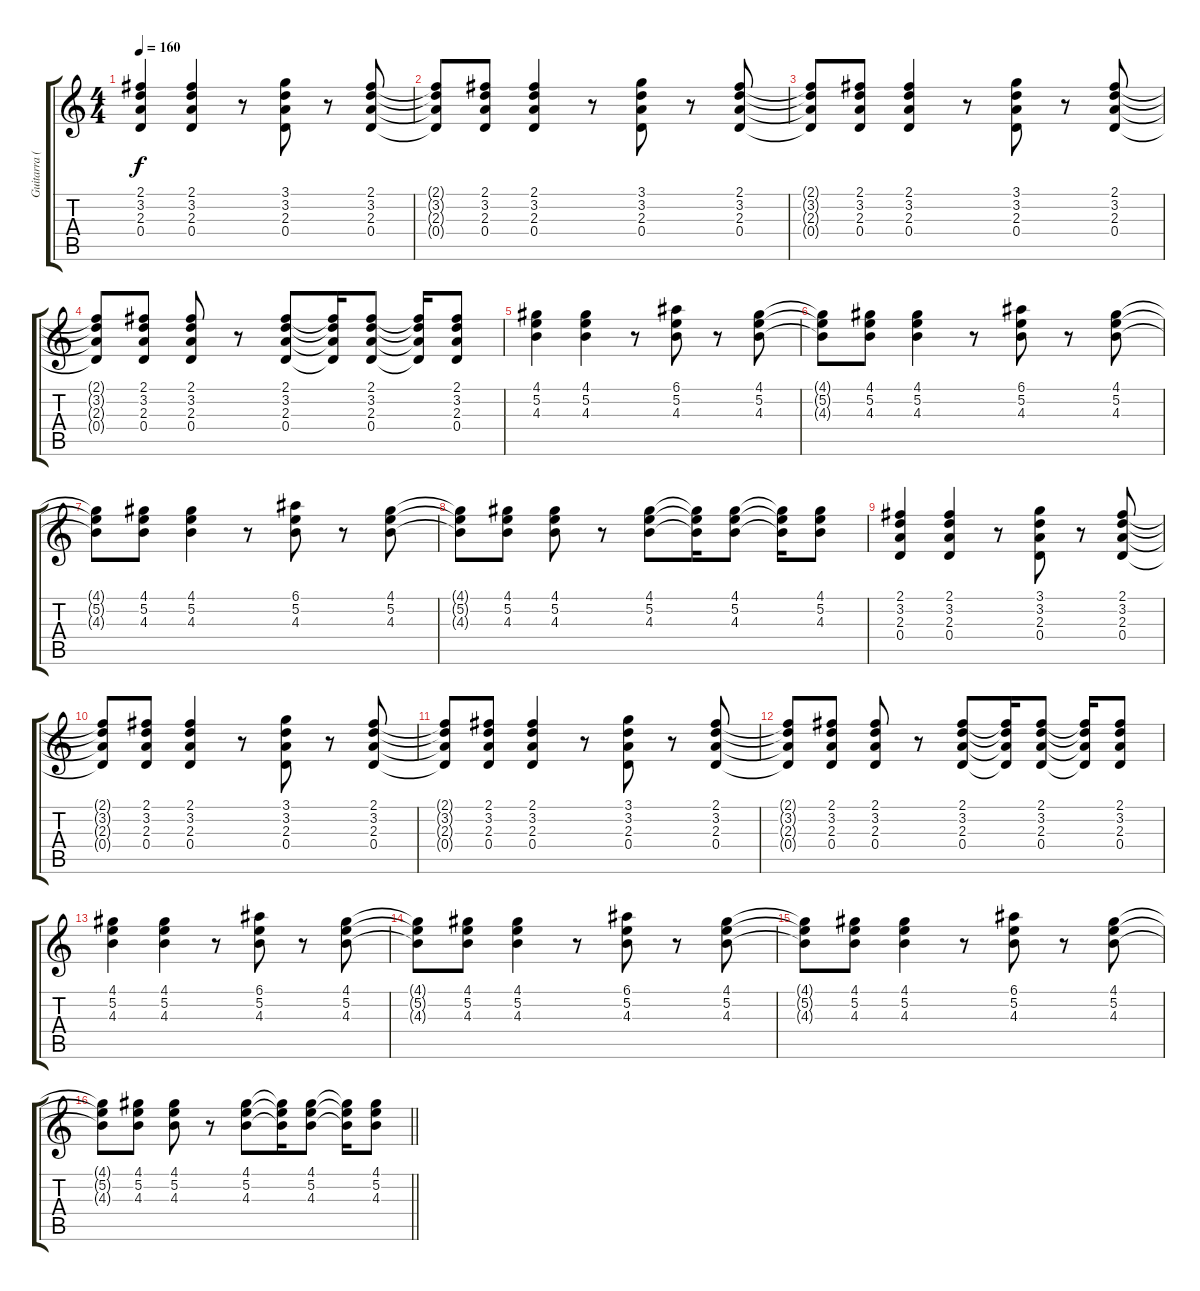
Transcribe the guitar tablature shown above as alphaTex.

\track ("Guitarra (Juanma)" "Guitarra (") {instrument overdrivenguitar}
\staff {score tabs}
\tuning (E4 B3 G3 D3 A2 E2) {hide}
\ts (4 4)
\tempo 160
\clef g2
\ks c
(2.1 3.2 2.3 0.4).4{dy f} (2.1 3.2 2.3 0.4).4 r.8 (3.1 3.2 2.3 0.4).8 r.8 (2.1 3.2 2.3 0.4).8 |
(2.1{t} 3.2{t} 2.3{t} 0.4{t}).8 (2.1 3.2 2.3 0.4).8 (2.1 3.2 2.3 0.4).4 r.8 (3.1 3.2 2.3 0.4).8 r.8 (2.1 3.2 2.3 0.4).8 |
(2.1{t} 3.2{t} 2.3{t} 0.4{t}).8 (2.1 3.2 2.3 0.4).8 (2.1 3.2 2.3 0.4).4 r.8 (3.1 3.2 2.3 0.4).8 r.8 (2.1 3.2 2.3 0.4).8 |
(2.1{t} 3.2{t} 2.3{t} 0.4{t}).8 (2.1 3.2 2.3 0.4).8 (2.1 3.2 2.3 0.4).8 r.8 (2.1 3.2 2.3 0.4).8 (2.1{t} 3.2{t} 2.3{t} 0.4{t}).16 (2.1 3.2 2.3 0.4).8 (2.1{t} 3.2{t} 2.3{t} 0.4{t}).16 (2.1 3.2 2.3 0.4).8 |
(4.1 5.2 4.3).4 (4.1 5.2 4.3).4 r.8 (6.1 5.2 4.3).8 r.8 (4.1 5.2 4.3).8 |
(4.1{t} 5.2{t} 4.3{t}).8 (4.1 5.2 4.3).8 (4.1 5.2 4.3).4 r.8 (6.1 5.2 4.3).8 r.8 (4.1 5.2 4.3).8 |
(4.1{t} 5.2{t} 4.3{t}).8 (4.1 5.2 4.3).8 (4.1 5.2 4.3).4 r.8 (6.1 5.2 4.3).8 r.8 (4.1 5.2 4.3).8 |
(4.1{t} 5.2{t} 4.3{t}).8 (4.1 5.2 4.3).8 (4.1 5.2 4.3).8 r.8 (4.1 5.2 4.3).8 (4.1{t} 5.2{t} 4.3{t}).16 (4.1 5.2 4.3).8 (4.1{t} 5.2{t} 4.3{t}).16 (4.1 5.2 4.3).8 |
(2.1 3.2 2.3 0.4).4 (2.1 3.2 2.3 0.4).4 r.8 (3.1 3.2 2.3 0.4).8 r.8 (2.1 3.2 2.3 0.4).8 |
(2.1{t} 3.2{t} 2.3{t} 0.4{t}).8 (2.1 3.2 2.3 0.4).8 (2.1 3.2 2.3 0.4).4 r.8 (3.1 3.2 2.3 0.4).8 r.8 (2.1 3.2 2.3 0.4).8 |
(2.1{t} 3.2{t} 2.3{t} 0.4{t}).8 (2.1 3.2 2.3 0.4).8 (2.1 3.2 2.3 0.4).4 r.8 (3.1 3.2 2.3 0.4).8 r.8 (2.1 3.2 2.3 0.4).8 |
(2.1{t} 3.2{t} 2.3{t} 0.4{t}).8 (2.1 3.2 2.3 0.4).8 (2.1 3.2 2.3 0.4).8 r.8 (2.1 3.2 2.3 0.4).8 (2.1{t} 3.2{t} 2.3{t} 0.4{t}).16 (2.1 3.2 2.3 0.4).8 (2.1{t} 3.2{t} 2.3{t} 0.4{t}).16 (2.1 3.2 2.3 0.4).8 |
(4.1 5.2 4.3).4 (4.1 5.2 4.3).4 r.8 (6.1 5.2 4.3).8 r.8 (4.1 5.2 4.3).8 |
(4.1{t} 5.2{t} 4.3{t}).8 (4.1 5.2 4.3).8 (4.1 5.2 4.3).4 r.8 (6.1 5.2 4.3).8 r.8 (4.1 5.2 4.3).8 |
(4.1{t} 5.2{t} 4.3{t}).8 (4.1 5.2 4.3).8 (4.1 5.2 4.3).4 r.8 (6.1 5.2 4.3).8 r.8 (4.1 5.2 4.3).8 |
\barLineRight lightlight
(4.1{t} 5.2{t} 4.3{t}).8 (4.1 5.2 4.3).8 (4.1 5.2 4.3).8 r.8 (4.1 5.2 4.3).8 (4.1{t} 5.2{t} 4.3{t}).16 (4.1 5.2 4.3).8 (4.1{t} 5.2{t} 4.3{t}).16 (4.1 5.2 4.3).8
